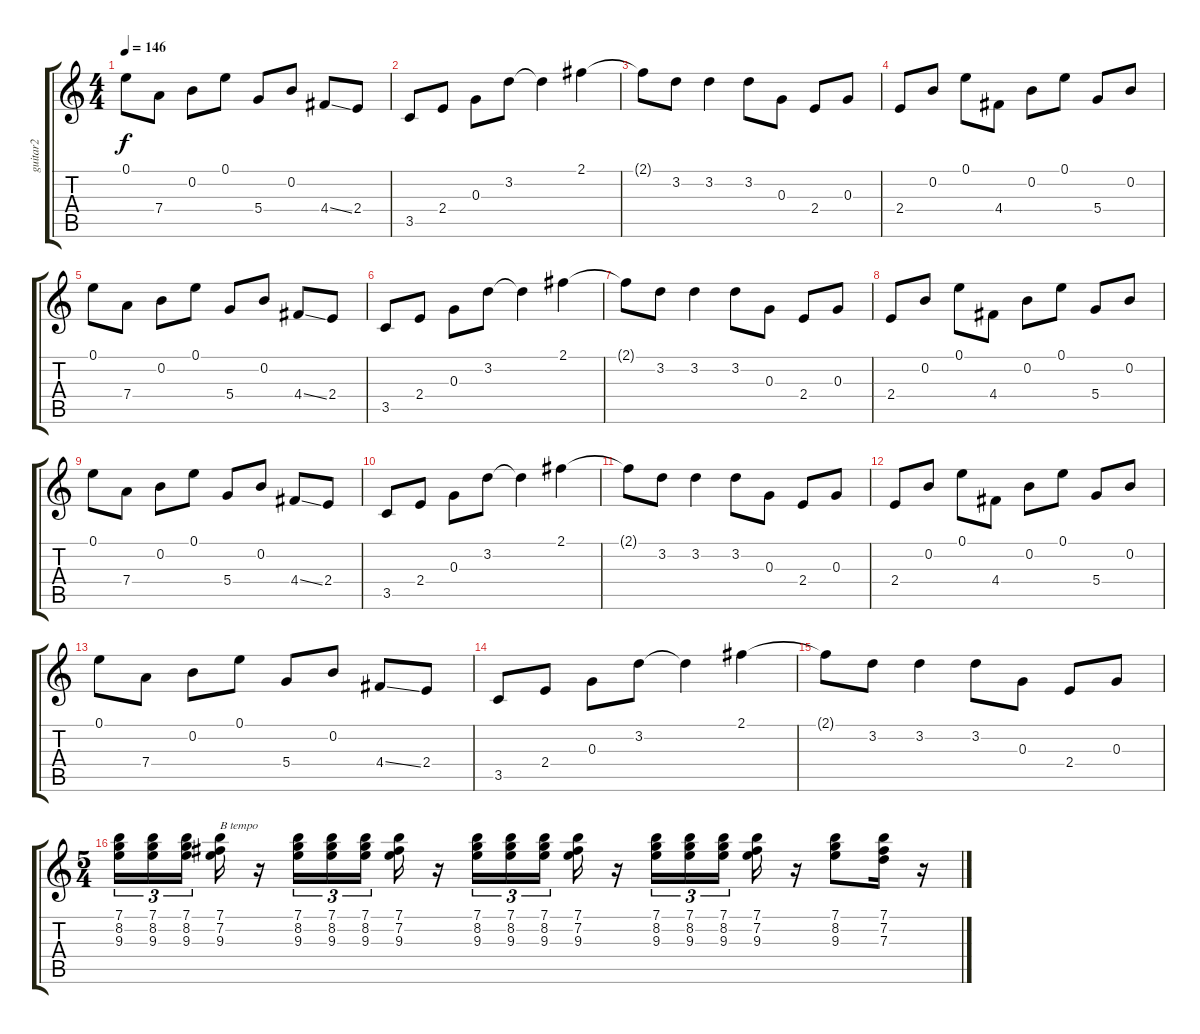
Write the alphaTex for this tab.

\track ("guitar2" "guitar2") {instrument overdrivenguitar}
\staff {score tabs}
\tuning (E4 B3 G3 D3 A2 E2) {hide}
\ts (4 4)
\tempo 146
\clef g2
\ks c
0.1.8{dy f} 7.4.8 0.2.8 0.1.8 5.4.8 0.2.8 4.4{ss}.8 2.4.8 |
3.5.8 2.4.8 0.3.8 3.2.8 3.2{t}.4 2.1.4 |
2.1{t}.8 3.2.8 3.2.4 3.2.8 0.3.8 2.4.8 0.3.8 |
2.4.8 0.2.8 0.1.8 4.4.8 0.2.8 0.1.8 5.4.8 0.2.8 |
0.1.8 7.4.8 0.2.8 0.1.8 5.4.8 0.2.8 4.4{ss}.8 2.4.8 |
3.5.8 2.4.8 0.3.8 3.2.8 3.2{t}.4 2.1.4 |
2.1{t}.8 3.2.8 3.2.4 3.2.8 0.3.8 2.4.8 0.3.8 |
2.4.8 0.2.8 0.1.8 4.4.8 0.2.8 0.1.8 5.4.8 0.2.8 |
0.1.8 7.4.8 0.2.8 0.1.8 5.4.8 0.2.8 4.4{ss}.8 2.4.8 |
3.5.8 2.4.8 0.3.8 3.2.8 3.2{t}.4 2.1.4 |
2.1{t}.8 3.2.8 3.2.4 3.2.8 0.3.8 2.4.8 0.3.8 |
2.4.8 0.2.8 0.1.8 4.4.8 0.2.8 0.1.8 5.4.8 0.2.8 |
0.1.8 7.4.8 0.2.8 0.1.8 5.4.8 0.2.8 4.4{ss}.8 2.4.8 |
3.5.8 2.4.8 0.3.8 3.2.8 3.2{t}.4 2.1.4 |
2.1{t}.8 3.2.8 3.2.4 3.2.8 0.3.8 2.4.8 0.3.8 |
\ts (5 4)
(7.1 8.2 9.3).16{tu (3 2)} (7.1 8.2 9.3).16{tu (3 2)} (7.1 8.2 9.3).16{tu (3 2)} (7.1 7.2 9.3).16{txt "B tempo"} r.16 (7.1 8.2 9.3).16{tu (3 2)} (7.1 8.2 9.3).16{tu (3 2)} (7.1 8.2 9.3).16{tu (3 2)} (7.1 7.2 9.3).16 r.16 (7.1 8.2 9.3).16{tu (3 2)} (7.1 8.2 9.3).16{tu (3 2)} (7.1 8.2 9.3).16{tu (3 2)} (7.1 7.2 9.3).16 r.16 (7.1 8.2 9.3).16{tu (3 2)} (7.1 8.2 9.3).16{tu (3 2)} (7.1 8.2 9.3).16{tu (3 2)} (7.1 7.2 9.3).16 r.16 (7.1 8.2 9.3).8 (7.1 7.2 7.3).16 r.16
